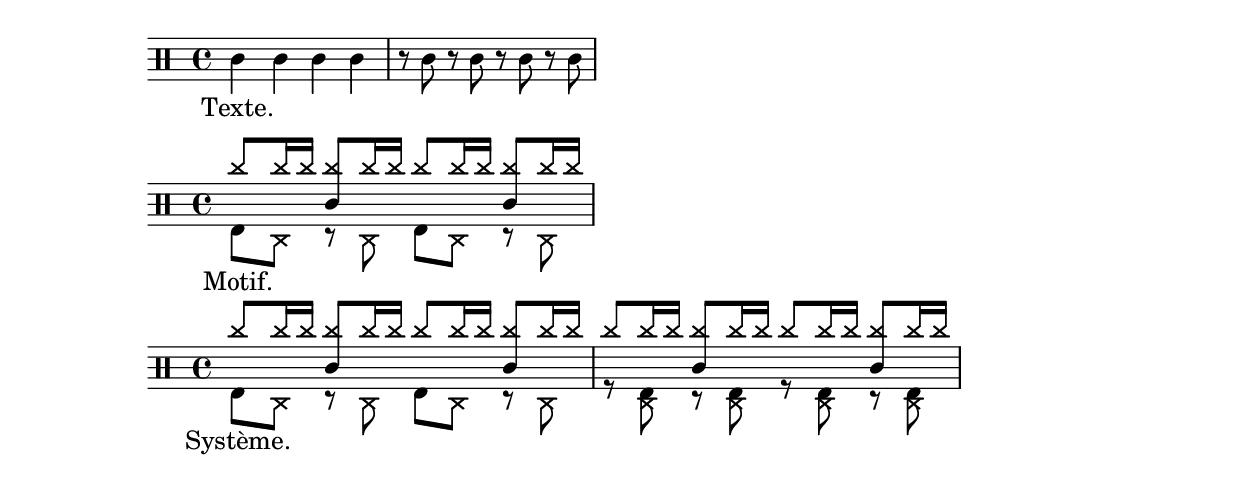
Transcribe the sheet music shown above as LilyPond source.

\version "2.22.1"
\language français
\include "../0_drum_style_perso.ly"

\new Staff
<<
  {
	\clef percussion
	do'4 do' do' do'
	r8 do' r do' r do' r do'
  }
  \addlyrics { "Texte." }
>>
up = {
  \clef percussion
  \x do''8 do''16 do'' \o <do' \xNote do''>8 \x do''16 do'' do''8 do''16 do'' \o <do' \xNote do''>8 \x do''16 do'' 
}
down = {
  \clef percussion
  \o mi8 \x do8 r8 do \o mi \x do r8 do 
}
\score 
{
  <<
	\new Staff
	<<
	  \new Voice { \voiceOne \up }
	  \new Voice { \voiceTwo \down }
	>>
	\addlyrics { "Motif." }
  >>
}

up = {
  \clef percussion
  \x do''8 do''16 do'' \o <do' \xNote do''>8 \x do''16 do'' do''8 do''16 do'' \o <do' \xNote do''>8 \x do''16 do'' 
  \x do''8 do''16 do'' \o <do' \xNote do''>8 \x do''16 do'' do''8 do''16 do'' \o <do' \xNote do''>8 \x do''16 do'' 
}
down = {
  \clef percussion
  \o mi8 \x do8 r8 do \o mi \x do r8 do 
  r8 \o <mi \xNote do8> r8 \o <mi \xNote do8> r8 \o <mi \xNote do8> r8 \o <mi \xNote do8>
}
\score 
{
  <<
	\new Staff
	<<
	  \new Voice { \voiceOne \up }
	  \new Voice { \voiceTwo \down }
	>>
	\addlyrics { "Système." }
  >>
}
